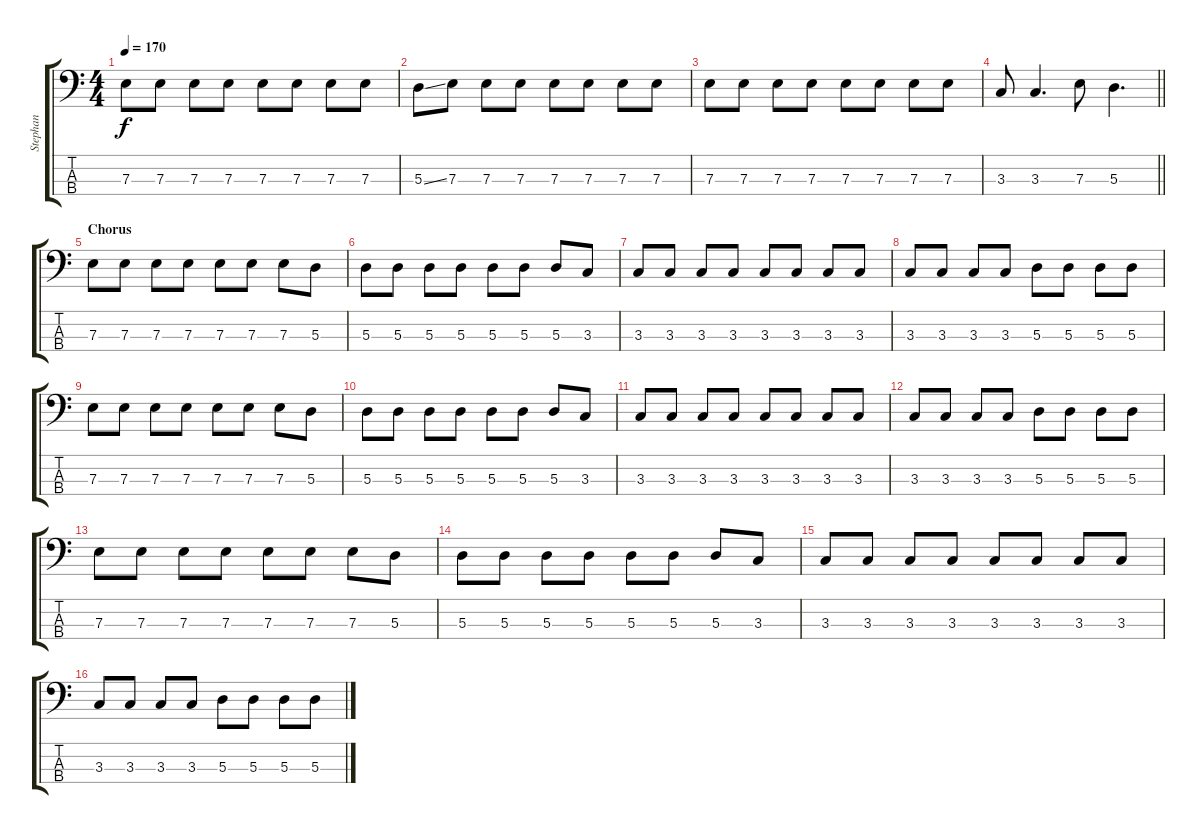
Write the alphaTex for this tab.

\track ("Stephan" "Stephan") {instrument electricbasspick}
\staff {score tabs}
\tuning (G2 D2 A1 E1) {hide}
\ts (4 4)
\tempo 170
\clef f4
\ks c
7.3.8{dy f} 7.3.8 7.3.8 7.3.8 7.3.8 7.3.8 7.3.8 7.3.8 |
5.3{ss}.8 7.3.8 7.3.8 7.3.8 7.3.8 7.3.8 7.3.8 7.3.8 |
7.3.8 7.3.8 7.3.8 7.3.8 7.3.8 7.3.8 7.3.8 7.3.8 |
\barLineRight lightlight
3.3.8 3.3.4{d} 7.3.8 5.3.4{d} |
\section ("" "Chorus")
7.3.8 7.3.8 7.3.8 7.3.8 7.3.8 7.3.8 7.3.8 5.3.8 |
5.3.8 5.3.8 5.3.8 5.3.8 5.3.8 5.3.8 5.3.8 3.3.8 |
3.3.8 3.3.8 3.3.8 3.3.8 3.3.8 3.3.8 3.3.8 3.3.8 |
3.3.8 3.3.8 3.3.8 3.3.8 5.3.8 5.3.8 5.3.8 5.3.8 |
7.3.8 7.3.8 7.3.8 7.3.8 7.3.8 7.3.8 7.3.8 5.3.8 |
5.3.8 5.3.8 5.3.8 5.3.8 5.3.8 5.3.8 5.3.8 3.3.8 |
3.3.8 3.3.8 3.3.8 3.3.8 3.3.8 3.3.8 3.3.8 3.3.8 |
3.3.8 3.3.8 3.3.8 3.3.8 5.3.8 5.3.8 5.3.8 5.3.8 |
7.3.8 7.3.8 7.3.8 7.3.8 7.3.8 7.3.8 7.3.8 5.3.8 |
5.3.8 5.3.8 5.3.8 5.3.8 5.3.8 5.3.8 5.3.8 3.3.8 |
3.3.8 3.3.8 3.3.8 3.3.8 3.3.8 3.3.8 3.3.8 3.3.8 |
3.3.8 3.3.8 3.3.8 3.3.8 5.3.8 5.3.8 5.3.8 5.3.8
